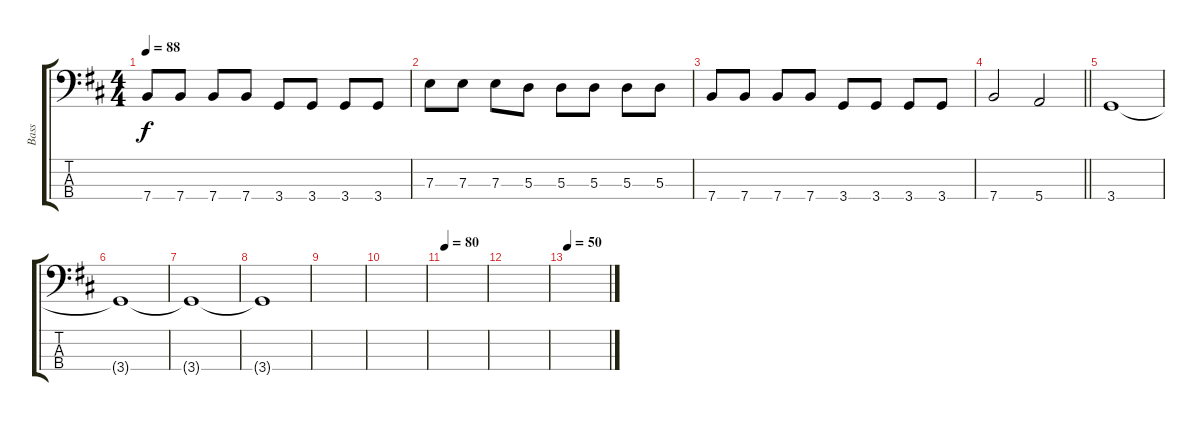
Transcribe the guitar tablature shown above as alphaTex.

\track ("Bass" "Bass") {instrument electricbassfinger}
\staff {score tabs}
\tuning (G2 D2 A1 E1) {hide}
\ts (4 4)
\tempo 88
\clef f4
\ks bminor
7.4.8{dy f} 7.4.8 7.4.8 7.4.8 3.4.8 3.4.8 3.4.8 3.4.8 |
7.3.8 7.3.8 7.3.8 5.3.8 5.3.8 5.3.8 5.3.8 5.3.8 |
7.4.8 7.4.8 7.4.8 7.4.8 3.4.8 3.4.8 3.4.8 3.4.8 |
\barLineRight lightlight
7.4.2 5.4.2 |
3.4.1 |
3.4{t}.1 |
3.4{t}.1 |
3.4{t}.1 |
|
|
\tempo 80
|
|
\tempo 50
